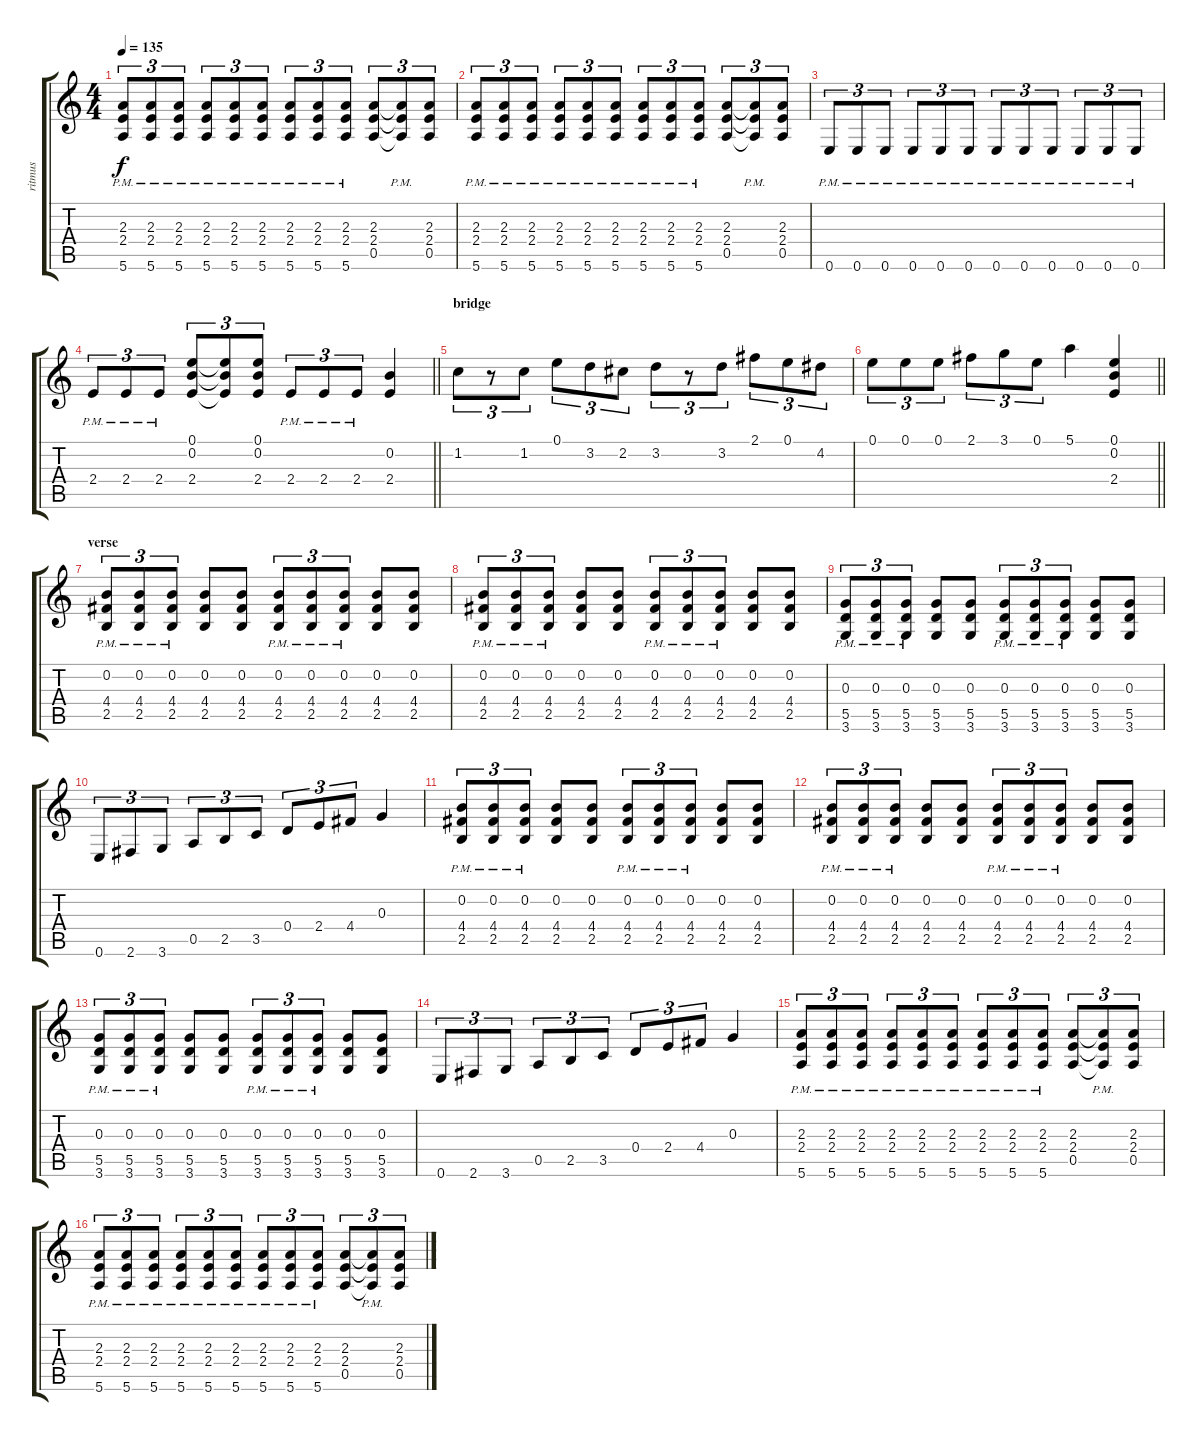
\track ("ritmus" "ritmus") {instrument overdrivenguitar}
\staff {score tabs}
\tuning (E4 B3 G3 D3 A2 E2) {hide}
\ts (4 4)
\tempo 135
\clef g2
\ks c
(2.3{pm} 2.4{pm} 5.6{pm}).8{tu (3 2) dy f} (2.3{pm} 2.4{pm} 5.6{pm}).8{tu (3 2)} (2.3{pm} 2.4{pm} 5.6{pm}).8{tu (3 2)} (2.3{pm} 2.4{pm} 5.6{pm}).8{tu (3 2)} (2.3{pm} 2.4{pm} 5.6{pm}).8{tu (3 2)} (2.3{pm} 2.4{pm} 5.6{pm}).8{tu (3 2)} (2.3{pm} 2.4{pm} 5.6{pm}).8{tu (3 2)} (2.3{pm} 2.4{pm} 5.6{pm}).8{tu (3 2)} (2.3{pm} 2.4{pm} 5.6{pm}).8{tu (3 2)} (2.3 2.4 0.5).8{tu (3 2)} (2.3{t} 2.4{t} 0.5{pm t}).8{tu (3 2)} (2.3 2.4 0.5).8{tu (3 2)} |
(2.3{pm} 2.4{pm} 5.6{pm}).8{tu (3 2)} (2.3{pm} 2.4{pm} 5.6{pm}).8{tu (3 2)} (2.3{pm} 2.4{pm} 5.6{pm}).8{tu (3 2)} (2.3{pm} 2.4{pm} 5.6{pm}).8{tu (3 2)} (2.3{pm} 2.4{pm} 5.6{pm}).8{tu (3 2)} (2.3{pm} 2.4{pm} 5.6{pm}).8{tu (3 2)} (2.3{pm} 2.4{pm} 5.6{pm}).8{tu (3 2)} (2.3{pm} 2.4{pm} 5.6{pm}).8{tu (3 2)} (2.3{pm} 2.4{pm} 5.6{pm}).8{tu (3 2)} (2.3 2.4 0.5).8{tu (3 2)} (2.3{t} 2.4{t} 0.5{pm t}).8{tu (3 2)} (2.3 2.4 0.5).8{tu (3 2)} |
0.6{pm}.8{tu (3 2)} 0.6{pm}.8{tu (3 2)} 0.6{pm}.8{tu (3 2)} 0.6{pm}.8{tu (3 2)} 0.6{pm}.8{tu (3 2)} 0.6{pm}.8{tu (3 2)} 0.6{pm}.8{tu (3 2)} 0.6{pm}.8{tu (3 2)} 0.6{pm}.8{tu (3 2)} 0.6{pm}.8{tu (3 2)} 0.6{pm}.8{tu (3 2)} 0.6{pm}.8{tu (3 2)} |
\barLineRight lightlight
2.4{pm}.8{tu (3 2)} 2.4{pm}.8{tu (3 2)} 2.4{pm}.8{tu (3 2)} (0.1 0.2 2.4).8{tu (3 2)} (0.1{t} 0.2{t} 2.4{t}).8{tu (3 2)} (0.1 0.2 2.4).8{tu (3 2)} 2.4{pm}.8{tu (3 2)} 2.4{pm}.8{tu (3 2)} 2.4{pm}.8{tu (3 2)} (0.2 2.4).4 |
\section ("" "bridge")
1.2.8{tu (3 2)} r.8{tu (3 2)} 1.2.8{tu (3 2)} 0.1.8{tu (3 2)} 3.2.8{tu (3 2)} 2.2.8{tu (3 2)} 3.2.8{tu (3 2)} r.8{tu (3 2)} 3.2.8{tu (3 2)} 2.1.8{tu (3 2)} 0.1.8{tu (3 2)} 4.2.8{tu (3 2)} |
\barLineRight lightlight
0.1.8{tu (3 2)} 0.1.8{tu (3 2)} 0.1.8{tu (3 2)} 2.1.8{tu (3 2)} 3.1.8{tu (3 2)} 0.1.8{tu (3 2)} 5.1.4 (0.1 0.2 2.4).4 |
\section ("" "verse")
(0.2{pm} 4.4{pm} 2.5{pm}).8{tu (3 2)} (0.2{pm} 4.4{pm} 2.5{pm}).8{tu (3 2)} (0.2{pm} 4.4{pm} 2.5{pm}).8{tu (3 2)} (0.2 4.4 2.5).8 (0.2 4.4 2.5).8 (0.2{pm} 4.4{pm} 2.5{pm}).8{tu (3 2)} (0.2{pm} 4.4{pm} 2.5{pm}).8{tu (3 2)} (0.2{pm} 4.4{pm} 2.5{pm}).8{tu (3 2)} (0.2 4.4 2.5).8 (0.2 4.4 2.5).8 |
(0.2{pm} 4.4{pm} 2.5{pm}).8{tu (3 2)} (0.2{pm} 4.4{pm} 2.5{pm}).8{tu (3 2)} (0.2{pm} 4.4{pm} 2.5{pm}).8{tu (3 2)} (0.2 4.4 2.5).8 (0.2 4.4 2.5).8 (0.2{pm} 4.4{pm} 2.5{pm}).8{tu (3 2)} (0.2{pm} 4.4{pm} 2.5{pm}).8{tu (3 2)} (0.2{pm} 4.4{pm} 2.5{pm}).8{tu (3 2)} (0.2 4.4 2.5).8 (0.2 4.4 2.5).8 |
(0.3{pm} 5.5{pm} 3.6{pm}).8{tu (3 2)} (0.3{pm} 5.5{pm} 3.6{pm}).8{tu (3 2)} (0.3{pm} 5.5{pm} 3.6{pm}).8{tu (3 2)} (0.3 5.5 3.6).8 (0.3 5.5 3.6).8 (0.3{pm} 5.5{pm} 3.6{pm}).8{tu (3 2)} (0.3{pm} 5.5{pm} 3.6{pm}).8{tu (3 2)} (0.3{pm} 5.5{pm} 3.6{pm}).8{tu (3 2)} (0.3 5.5 3.6).8 (0.3 5.5 3.6).8 |
0.6.8{tu (3 2)} 2.6.8{tu (3 2)} 3.6.8{tu (3 2)} 0.5.8{tu (3 2)} 2.5.8{tu (3 2)} 3.5.8{tu (3 2)} 0.4.8{tu (3 2)} 2.4.8{tu (3 2)} 4.4.8{tu (3 2)} 0.3.4 |
(0.2{pm} 4.4{pm} 2.5{pm}).8{tu (3 2)} (0.2{pm} 4.4{pm} 2.5{pm}).8{tu (3 2)} (0.2{pm} 4.4{pm} 2.5{pm}).8{tu (3 2)} (0.2 4.4 2.5).8 (0.2 4.4 2.5).8 (0.2{pm} 4.4{pm} 2.5{pm}).8{tu (3 2)} (0.2{pm} 4.4{pm} 2.5{pm}).8{tu (3 2)} (0.2{pm} 4.4{pm} 2.5{pm}).8{tu (3 2)} (0.2 4.4 2.5).8 (0.2 4.4 2.5).8 |
(0.2{pm} 4.4{pm} 2.5{pm}).8{tu (3 2)} (0.2{pm} 4.4{pm} 2.5{pm}).8{tu (3 2)} (0.2{pm} 4.4{pm} 2.5{pm}).8{tu (3 2)} (0.2 4.4 2.5).8 (0.2 4.4 2.5).8 (0.2{pm} 4.4{pm} 2.5{pm}).8{tu (3 2)} (0.2{pm} 4.4{pm} 2.5{pm}).8{tu (3 2)} (0.2{pm} 4.4{pm} 2.5{pm}).8{tu (3 2)} (0.2 4.4 2.5).8 (0.2 4.4 2.5).8 |
(0.3{pm} 5.5{pm} 3.6{pm}).8{tu (3 2)} (0.3{pm} 5.5{pm} 3.6{pm}).8{tu (3 2)} (0.3{pm} 5.5{pm} 3.6{pm}).8{tu (3 2)} (0.3 5.5 3.6).8 (0.3 5.5 3.6).8 (0.3{pm} 5.5{pm} 3.6{pm}).8{tu (3 2)} (0.3{pm} 5.5{pm} 3.6{pm}).8{tu (3 2)} (0.3{pm} 5.5{pm} 3.6{pm}).8{tu (3 2)} (0.3 5.5 3.6).8 (0.3 5.5 3.6).8 |
0.6.8{tu (3 2)} 2.6.8{tu (3 2)} 3.6.8{tu (3 2)} 0.5.8{tu (3 2)} 2.5.8{tu (3 2)} 3.5.8{tu (3 2)} 0.4.8{tu (3 2)} 2.4.8{tu (3 2)} 4.4.8{tu (3 2)} 0.3.4 |
(2.3{pm} 2.4{pm} 5.6{pm}).8{tu (3 2)} (2.3{pm} 2.4{pm} 5.6{pm}).8{tu (3 2)} (2.3{pm} 2.4{pm} 5.6{pm}).8{tu (3 2)} (2.3{pm} 2.4{pm} 5.6{pm}).8{tu (3 2)} (2.3{pm} 2.4{pm} 5.6{pm}).8{tu (3 2)} (2.3{pm} 2.4{pm} 5.6{pm}).8{tu (3 2)} (2.3{pm} 2.4{pm} 5.6{pm}).8{tu (3 2)} (2.3{pm} 2.4{pm} 5.6{pm}).8{tu (3 2)} (2.3{pm} 2.4{pm} 5.6{pm}).8{tu (3 2)} (2.3 2.4 0.5).8{tu (3 2)} (2.3{t} 2.4{t} 0.5{pm t}).8{tu (3 2)} (2.3 2.4 0.5).8{tu (3 2)} |
(2.3{pm} 2.4{pm} 5.6{pm}).8{tu (3 2)} (2.3{pm} 2.4{pm} 5.6{pm}).8{tu (3 2)} (2.3{pm} 2.4{pm} 5.6{pm}).8{tu (3 2)} (2.3{pm} 2.4{pm} 5.6{pm}).8{tu (3 2)} (2.3{pm} 2.4{pm} 5.6{pm}).8{tu (3 2)} (2.3{pm} 2.4{pm} 5.6{pm}).8{tu (3 2)} (2.3{pm} 2.4{pm} 5.6{pm}).8{tu (3 2)} (2.3{pm} 2.4{pm} 5.6{pm}).8{tu (3 2)} (2.3{pm} 2.4{pm} 5.6{pm}).8{tu (3 2)} (2.3 2.4 0.5).8{tu (3 2)} (2.3{t} 2.4{t} 0.5{pm t}).8{tu (3 2)} (2.3 2.4 0.5).8{tu (3 2)}
